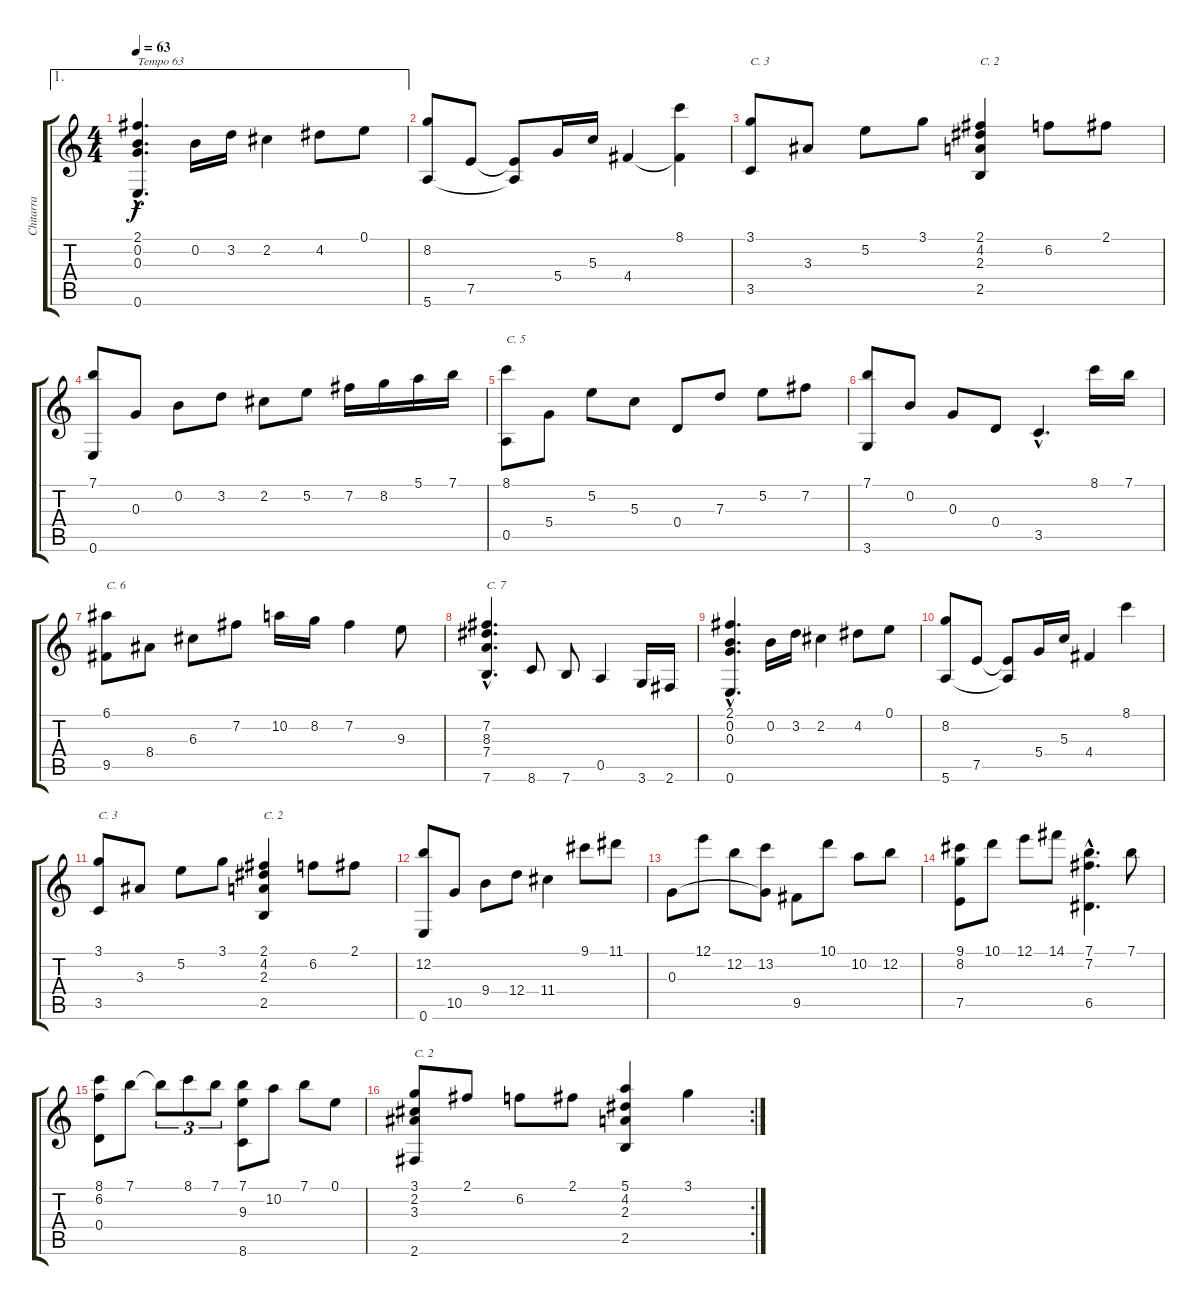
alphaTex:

\track ("Chitarra" "Chitarra") {instrument acousticguitarnylon}
\staff {score tabs}
\tuning (E4 B3 G3 D3 A2 E2) {hide}
\ae 1
\ts (4 4)
\tempo 63
\clef g2
\ks c
(2.1{hac} 0.2{hac} 0.3{hac} 0.6{hac}).4{d txt "Tempo 63" dy f} 0.2.16 3.2.16 2.2.4 4.2.8 0.1.8 |
(8.2 5.6).8 7.5.8 (7.5{t} 5.6{t}).8 5.4.16 5.3.16 4.4.4 (8.1 4.4{t}).4 |
(3.1 3.5).8{txt "C. 3"} 3.3.8 5.2.8 3.1.8 (2.1 4.2 2.3 2.5).4{txt "C. 2"} 6.2.8 2.1.8 |
(7.1 0.6).8 0.3.8 0.2.8 3.2.8 2.2.8 5.2.8 7.2.16 8.2.16 5.1.16 7.1.16 |
(8.1 0.5).8{txt "C. 5"} 5.4.8 5.2.8 5.3.8 0.4.8 7.3.8 5.2.8 7.2.8 |
(7.1 3.6).8 0.2.8 0.3.8 0.4.8 3.5{hac}.4{d} 8.1.16 7.1.16 |
(6.1 9.5).8{txt "C. 6"} 8.4.8 6.3.8 7.2.8 10.2.16 8.2.16 7.2.4 9.3.8 |
(7.2{hac} 8.3{hac} 7.4{hac} 7.6{hac}).4{d txt "C. 7"} 8.6.8 7.6.8 0.5.4 3.6.16 2.6.16 |
(2.1{hac} 0.2{hac} 0.3{hac} 0.6{hac}).4{d} 0.2.16 3.2.16 2.2.4 4.2.8 0.1.8 |
(8.2 5.6).8 7.5.8 (7.5{t} 5.6{t}).8 5.4.16 5.3.16 4.4.4 8.1.4 |
(3.1 3.5).8{txt "C. 3"} 3.3.8 5.2.8 3.1.8 (2.1 4.2 2.3 2.5).4{txt "C. 2"} 6.2.8 2.1.8 |
(12.2 0.6).8 10.5.8 9.4.8 12.4.8 11.4.4 9.1.8 11.1.8 |
0.3.8 12.1.8 12.2.8 (13.2 0.3{t}).8 9.5.8 10.1.8 10.2.8 12.2.8 |
(9.1 8.2 7.5).8 10.1.8 12.1.8 14.1.8 (7.1{hac} 7.2{hac} 6.5{hac}).4{d} 7.1.8 |
(8.1 6.2 0.4).8 7.1.8 7.1{t}.8{tu (3 2)} 8.1.8{tu (3 2)} 7.1.8{tu (3 2)} (7.1 9.3 8.6).8 10.2.8 7.1.8 0.1.8 |
\rc 2
(3.1 2.2 3.3 2.6).8{txt "C. 2"} 2.1.8 6.2.8 2.1.8 (5.1 4.2 2.3 2.5).4 3.1.4
